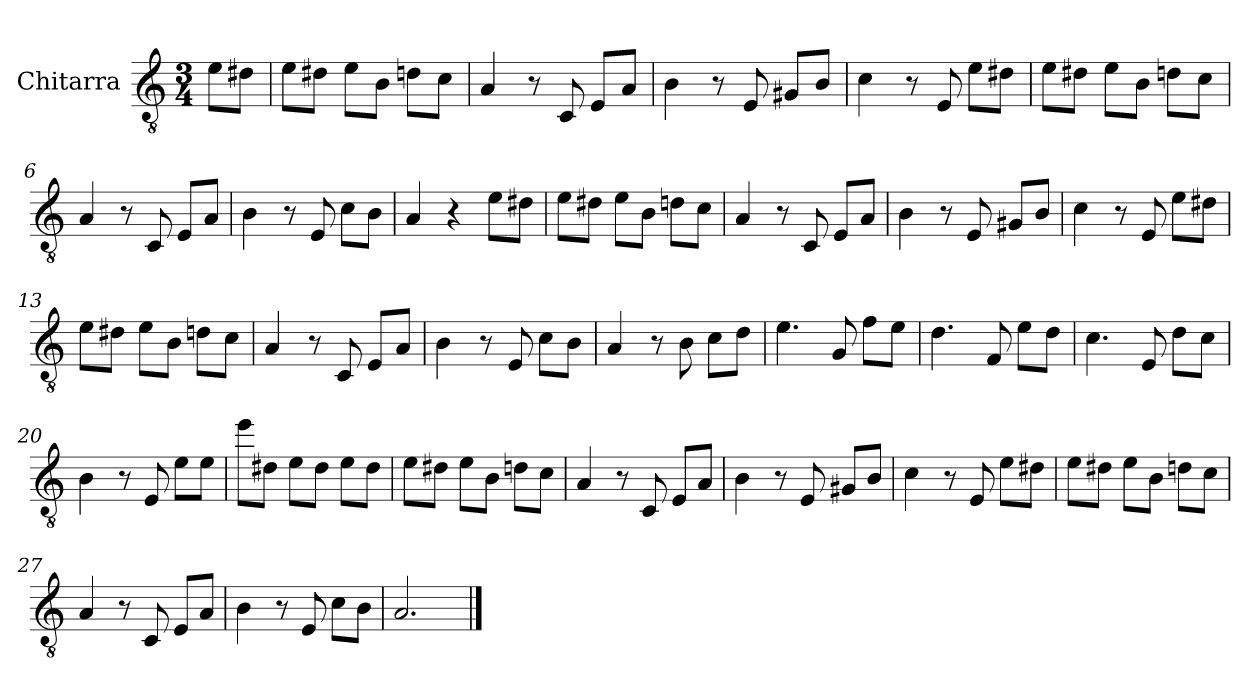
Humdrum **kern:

**kern
*part1
*staff1
*I"Chitarra
*I'Chit.
*clefGv2
*k[]
*M3/4
=
8e\L
8d#X\J
=1
8e\L
8d#X\J
8e\L
8B\J
8dn\L
8c\J
=2
4A/
8r
8C/
8E/L
8A/J
=3
4B\
8r
8E/
8G#X/L
8B/J
=4
4c\
8r
8E/
8e\L
8d#X\J
=5
8e\L
8d#X\J
8e\L
8B\J
8dn\L
8c\J
=6
4A/
8r
8C/
8E/L
8A/J
=7
4B\
8r
8E/
8c\L
8B\J
!!LO:LB:g=z
=8
4A/
4r
8e\L
8d#X\J
=9
8e\L
8d#X\J
8e\L
8B\J
8dn\L
8c\J
=10
4A/
8r
8C/
8E/L
8A/J
=11
4B\
8r
8E/
8G#X/L
8B/J
=12
4c\
8r
8E/
8e\L
8d#X\J
=13
8e\L
8d#X\J
8e\L
8B\J
8dn\L
8c\J
=14
4A/
8r
8C/
8E/L
8A/J
=15
4B\
8r
8E/
8c\L
8B\J
!!LO:LB:g=z
=16
4A/
8r
8B\
8c\L
8d\J
=17
4.e\
8G/
8f\L
8e\J
=18
4.d\
8F/
8e\L
8d\J
=19
4.c\
8E/
8d\L
8c\J
=20
4B\
8r
8E/
8e\L
8e\J
=21
8ee\L
8d#X\J
8e\L
8d#\J
8e\L
8d#\J
=22
8e\L
8d#X\J
8e\L
8B\J
8dn\L
8c\J
=23
4A/
8r
8C/
8E/L
8A/J
!!LO:LB:g=z
=24
4B\
8r
8E/
8G#X/L
8B/J
=25
4c\
8r
8E/
8e\L
8d#X\J
=26
8e\L
8d#X\J
8e\L
8B\J
8dn\L
8c\J
=27
4A/
8r
8C/
8E/L
8A/J
=28
4B\
8r
8E/
8c\L
8B\J
=29
2.A/
==
*-
